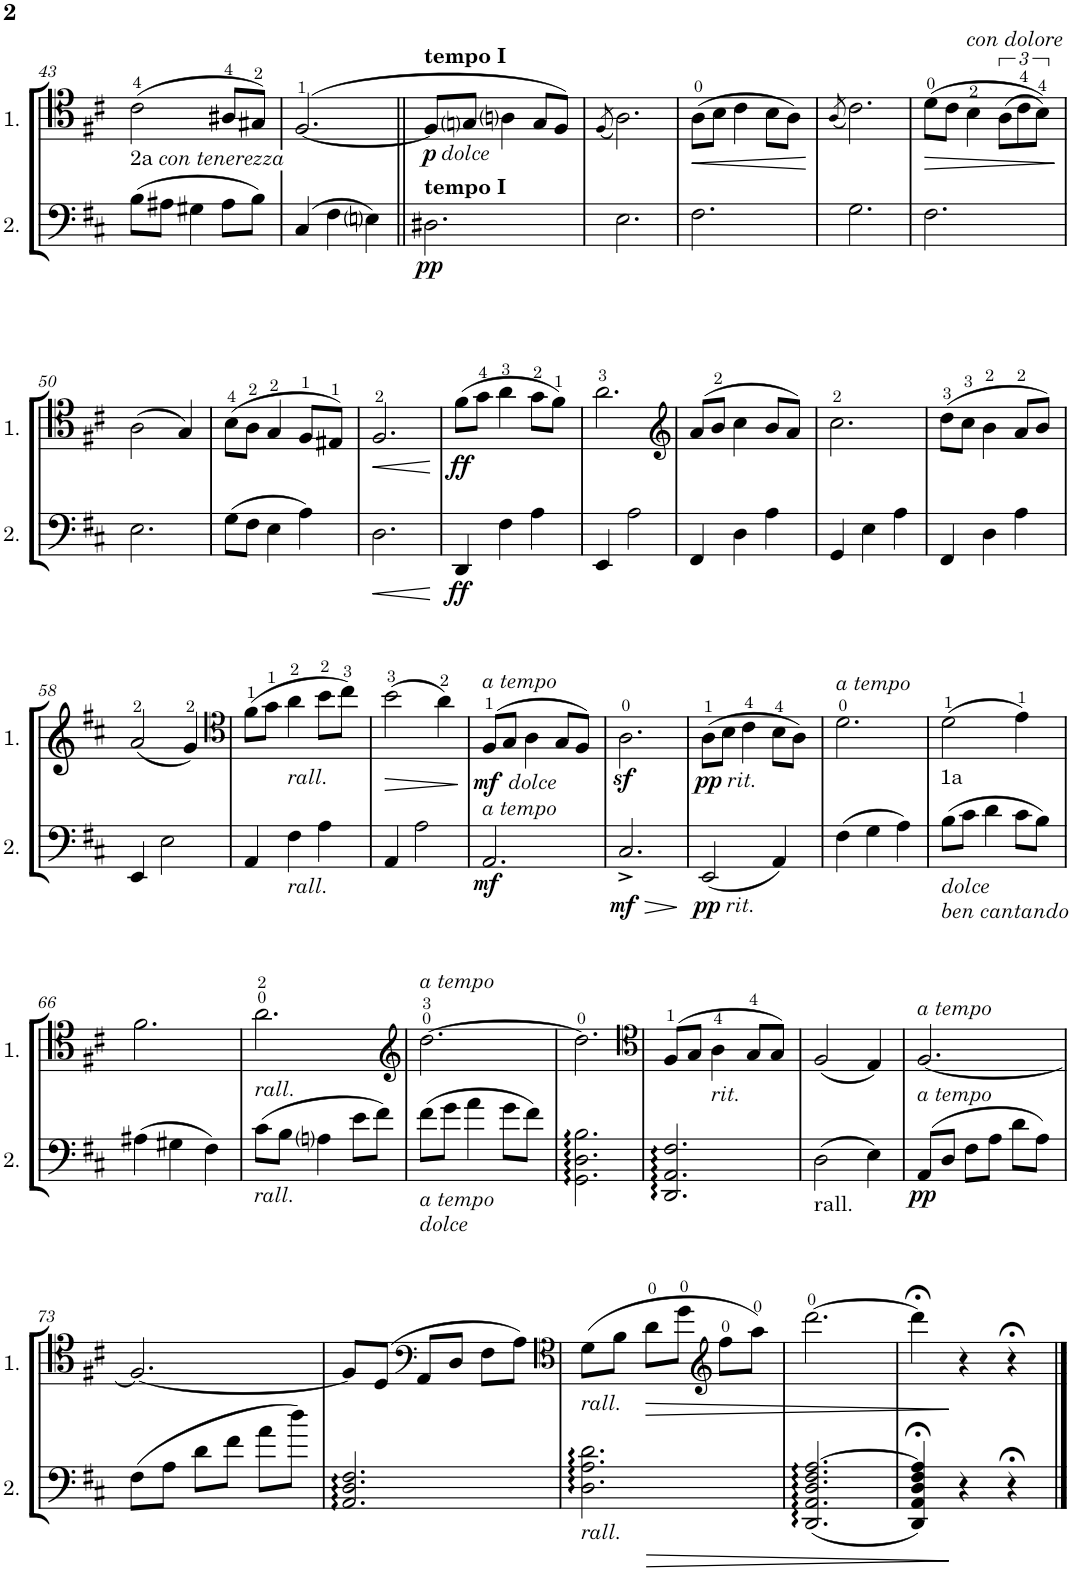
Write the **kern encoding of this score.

**kern	**dynam	**kern	**dynam
*part2	*part2	*part1	*part1
*staff2	*staff2	*staff1	*staff1
*I"Cello 2	*	*I"Cello 1	*
!!LO:PB:g=z
*clefF4	*	*clefC4	*
*k[f#c#]	*	*k[f#c#]	*
*M3/4	*	*M3/4	*
=43	=43	=43	=43
!	!	!LO:TX:b:t=2a	!
!	!	!LO:TX:b:i:t=con tenerezza	!
(8B\L	.	(2c#\	.
8A#X\J	.	.	.
4G#X\	.	.	.
8A#\L	.	8A#X/L	.
8B\J)	.	8G#X/J)	.
=44	=44	=44	=44
(4C#/	.	([2.F#/	.
4F#\	.	.	.
4Eni\)	.	.	.
=45||	=45||	=45||	=45||
!	!	!LO:TX:a:B:t=tempo I	!
!LO:TX:a:B:t=tempo I	!	!	!
!	!LO:DY:b	!	!LO:DY:b
!	!	!	!LO:DY:n=1:b
2.D#X\	pp	8F#/L]	p other-dynamics
.	.	8Gni/J	.
.	.	4Ani\	.
.	.	8G/L	.
.	.	8F#/J)	.
=46	=46	=46	=46
.	.	(8qF#/	.
2.E\	.	2.A\)	.
=47	=47	=47	=47
!	!	!	!LO:HP:b
2.F#\	.	(8A\L	<
.	.	8B\J	.
.	.	4c#\	.
.	.	8B\L	.
.	.	8A\J)	.
.	.	.	[
=48	=48	=48	=48
.	.	(8qA/	.
2.G\	.	2.c#\)	.
=49	=49	=49	=49
!	!	!	!LO:HP:b
2.F#\	.	(8d\L	>
.	.	8c#\J	.
!	!	!LO:TX:a:i:t=con dolore	!
.	.	4B\	.
.	.	(12A\L	.
.	.	12c#\	.
.	.	12B\J))	.
.	.	.	]
!!LO:LB:g=z
=50	=50	=50	=50
2.E\	.	(2A\	.
.	.	4G/)	.
=51	=51	=51	=51
(8G\L	.	(8B\L	.
8F#\J	.	8A\J	.
4E\	.	4G/	.
4A\)	.	8F#/L	.
.	.	8E#X/J)	.
=52	=52	=52	=52
!	!LO:HP:b	!	!LO:HP:b
2.D\	<	2.F#/	<
.	[	.	[
=53	=53	=53	=53
!	!LO:DY:b	!	!LO:DY:b
4DD/	ff	(8f#\L	ff
.	.	8g\J	.
4F#\	.	4a\	.
4A\	.	8g\L	.
.	.	8f#\J)	.
=54	=54	=54	=54
4EE/	.	2.a\	.
2A\	.	.	.
=55	=55	=55	=55
*	*	*clefG2	*
4FF#/	.	(8a/L	.
.	.	8b/J	.
4D\	.	4cc#\	.
4A\	.	8b/L	.
.	.	8a/J)	.
=56	=56	=56	=56
4GG/	.	2.cc#\	.
4E\	.	.	.
4A\	.	.	.
=57	=57	=57	=57
4FF#/	.	(8dd\L	.
.	.	8cc#\J	.
4D\	.	4b\	.
4A\	.	8a/L	.
.	.	8b/J)	.
!!LO:LB:g=z
=58	=58	=58	=58
4EE/	.	(2a/	.
2E\	.	.	.
.	.	4g/)	.
=59	=59	=59	=59
*	*	*clefC4	*
4AA/	.	(8f#\L	.
.	.	8g\J	.
!	!	!LO:TX:b:i:t=rall.	!
!LO:TX:b:i:t=rall.	!	!	!
4F#\	.	4a\	.
4A\	.	8b\L	.
.	.	8cc#\J)	.
=60	=60	=60	=60
!	!	!	!LO:HP:b
4AA/	.	(2b\	>
2A\	.	.	.
.	.	4a\)	.
.	.	.	]
=61	=61	=61	=61
!	!	!LO:TX:a:i:t=a tempo	!
!LO:TX:a:i:t=a tempo	!	!	!
!	!LO:DY:b	!	!LO:DY:b
!	!	!	!LO:DY:n=1:b
2.AA/	mf	(8F#/L	mf other-dynamics
.	.	8G/J	.
.	.	4A\	.
.	.	8G/L	.
.	.	8F#/J)	.
=62	=62	=62	=62
!	!LO:HP:b	!	!
!	!LO:DY:n=1:b	!	!
2.C#^/	> mf	2.Az<\	.
.	]	.	.
=63	=63	=63	=63
!	!LO:DY:b	!	!
!	!LO:DY:n=1:b	!	!LO:DY:b
!	!	!	!LO:DY:n=1:b
(2EE/	pp other-dynamics	(8A\L	pp other-dynamics
.	.	8B\J	.
.	.	4c#\	.
4AA/)	.	8B\L	.
.	.	8A\J)	.
=64	=64	=64	=64
!	!	!LO:TX:a:i:t=a tempo	!
(4F#\	.	2.d\	.
4G\	.	.	.
4A\)	.	.	.
=65	=65	=65	=65
!	!	!LO:TX:b:t=1a	!
!LO:TX:b:i:t=dolce	!	!	!
!LO:TX:b:t=ben cantando	!	!	!
(8B\L	.	(2d\	.
8c#\J	.	.	.
4d\	.	.	.
8c#\L	.	4e\)	.
8B\J)	.	.	.
!!LO:LB:g=z
=66	=66	=66	=66
(4A#X\	.	2.f#\	.
4G#X\	.	.	.
4F#\)	.	.	.
=67	=67	=67	=67
!	!	!LO:TX:b:i:t=rall.	!
!	!LO:DY:b	!	!
(8c#\L	other-dynamics	2.a\	.
8B\J	.	.	.
4Ani\	.	.	.
8e\L	.	.	.
8f#\J)	.	.	.
=68	=68	=68	=68
*	*	*clefG2	*
!	!	!LO:TX:a:i:t=a tempo	!
!LO:TX:b:i:t=a tempo	!	!	!
!LO:TX:b:t=dolce	!	!	!
(8f#\L	.	[2.dd\	.
8g\J	.	.	.
4a\	.	.	.
8g\L	.	.	.
8f#\J)	.	.	.
=69	=69	=69	=69
2.GG\:: 2.D\:: 2.B\::	.	2.dd\]	.
=70	=70	=70	=70
*	*	*clefC4	*
2.DD/:: 2.AA/:: 2.F#/::	.	(8F#/L	.
.	.	8G/J	.
!	!	!LO:TX:b:i:t=rit.	!
.	.	4A\	.
.	.	8G/L	.
.	.	8G/J)	.
=71	=71	=71	=71
!LO:TX:b:t=rall.	!	!	!
(2D\	.	(2F#/	.
4E\)	.	4E/)	.
=72	=72	=72	=72
!	!	!LO:TX:a:i:t=a tempo	!
!LO:TX:a:i:t=a tempo	!	!	!
!	!LO:DY:b	!	!
(8AA/L	pp	[2.F#/	.
8D/J	.	.	.
8F#\L	.	.	.
8A\J	.	.	.
8d\L	.	.	.
8A\J)	.	.	.
!!LO:LB:g=z
=73	=73	=73	=73
(8F#\L	.	2.F#/_	.
8A\J	.	.	.
8d\L	.	.	.
8f#\J	.	.	.
8a\L	.	.	.
8dd\J)	.	.	.
=74	=74	=74	=74
2.AA/:: 2.D/:: 2.F#/::	.	8F#/L]	.
.	.	(8D/J	.
*	*	*clefF4	*
.	.	8AA/L	.
.	.	8D/J	.
.	.	8F#\L	.
.	.	8A\J)	.
=75	=75	=75	=75
*	*	*clefC4	*
!	!	!LO:TX:b:i:t=rall.	!
!LO:TX:b:i:t=rall.	!	!	!
2.D\:: 2.A\:: 2.d\::	.	(8d\L	.
.	.	8f#\J	.
!	!	!	!LO:HP:b
.	.	8a\L	>
.	.	8dd\J	.
*	*	*clefG2	*
.	.	8ff#\L	.
.	.	8aa\J)	.
=76	=76	=76	=76
!	!LO:HP:b	!	!
(2.DD/:: 2.AA/:: 2.D/:: 2.F#/:: [2.A/::	>	[2.ddd\	.
=77	=77	=77	=77
4DD/;< 4AA/;< 4D/;< 4F#/;< 4A/];<)	.	4ddd;<\]	.
4r	]	4r	]
4r;<	.	4r;<	.
==	==	==	==
*-	*-	*-	*-
